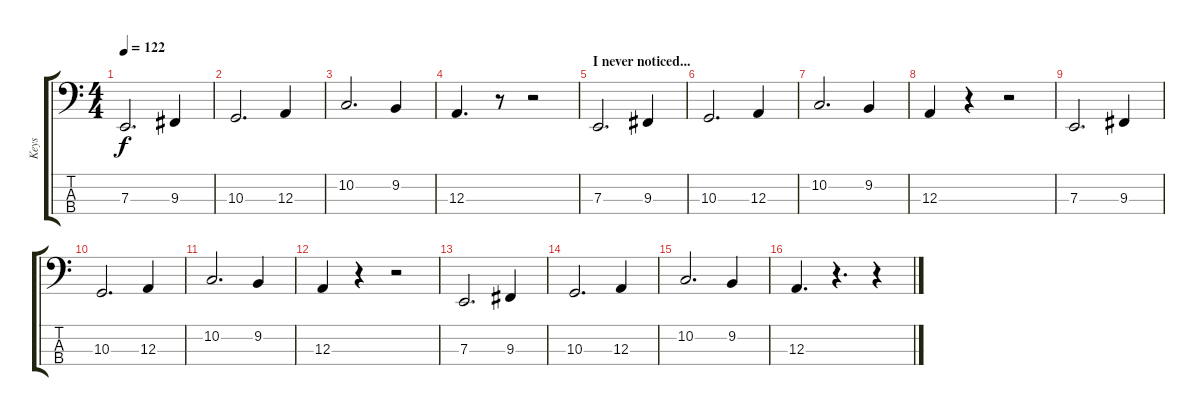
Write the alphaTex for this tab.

\track ("Keys" "Keys") {instrument lead2sawtooth}
\staff {score tabs}
\tuning (G2 D2 A1 E1) {hide}
\ts (4 4)
\section ("" "")
\tempo 122
\clef f4
\ks c
7.3.2{d dy f} 9.3.4 |
10.3.2{d} 12.3.4 |
10.2.2{d} 9.2.4 |
12.3.4{d} r.8 r.2 |
\section ("" "I never noticed...")
7.3.2{d} 9.3.4 |
10.3.2{d} 12.3.4 |
10.2.2{d} 9.2.4 |
12.3.4 r.4 r.2 |
7.3.2{d} 9.3.4 |
10.3.2{d} 12.3.4 |
10.2.2{d} 9.2.4 |
12.3.4 r.4 r.2 |
7.3.2{d} 9.3.4 |
10.3.2{d} 12.3.4 |
10.2.2{d} 9.2.4 |
12.3.4{d} r.4{d} r.4
